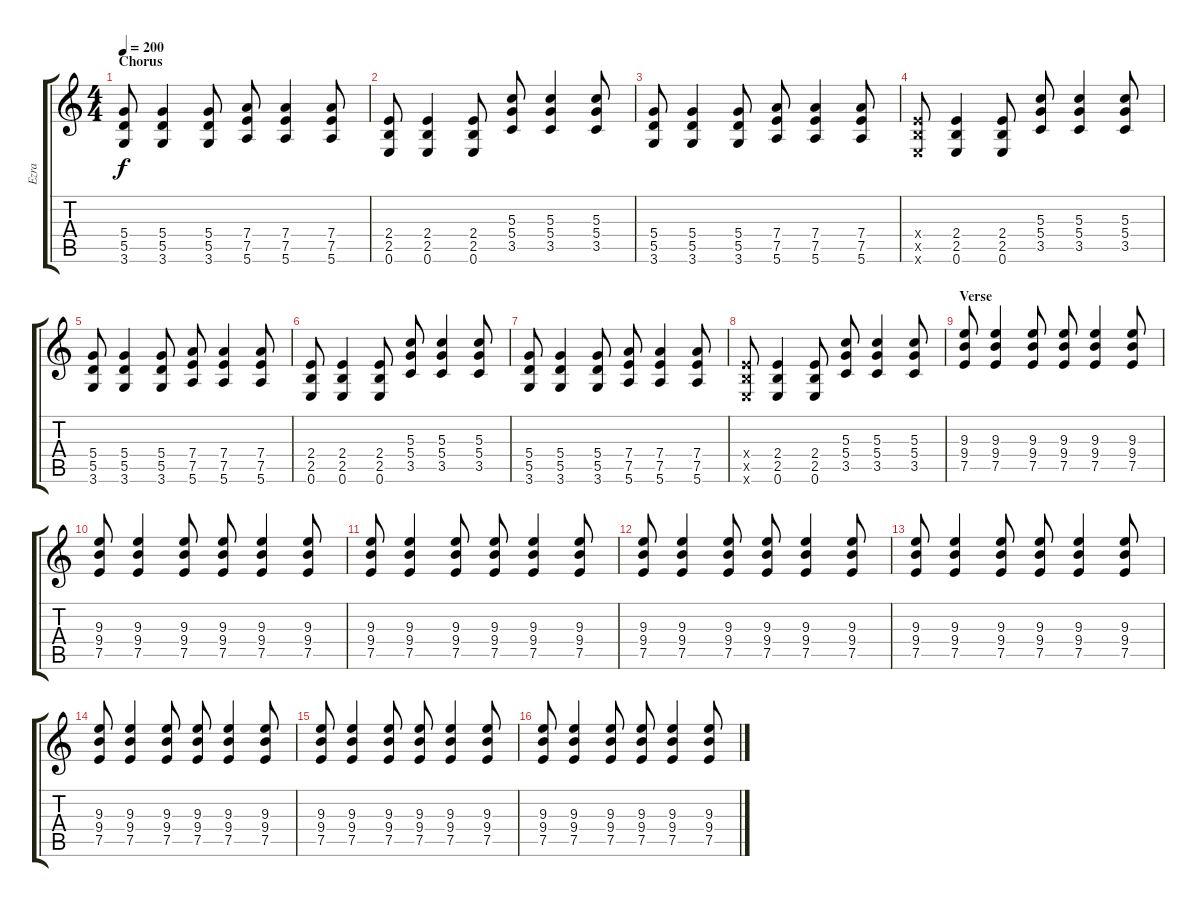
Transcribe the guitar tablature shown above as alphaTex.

\track ("Ezra" "Ezra") {instrument distortionguitar}
\staff {score tabs}
\tuning (E4 B3 G3 D3 A2 E2) {hide}
\ts (4 4)
\section ("" "Chorus")
\tempo 200
\clef g2
\ks c
(5.4 5.5 3.6).8{dy f} (5.4 5.5 3.6).4 (5.4 5.5 3.6).8 (7.4 7.5 5.6).8 (7.4 7.5 5.6).4 (7.4 7.5 5.6).8 |
(2.4 2.5 0.6).8 (2.4 2.5 0.6).4 (2.4 2.5 0.6).8 (5.3 5.4 3.5).8 (5.3 5.4 3.5).4 (5.3 5.4 3.5).8 |
(5.4 5.5 3.6).8 (5.4 5.5 3.6).4 (5.4 5.5 3.6).8 (7.4 7.5 5.6).8 (7.4 7.5 5.6).4 (7.4 7.5 5.6).8 |
(2.4{x} 2.5{x} 0.6{x}).8 (2.4 2.5 0.6).4 (2.4 2.5 0.6).8 (5.3 5.4 3.5).8 (5.3 5.4 3.5).4 (5.3 5.4 3.5).8 |
(5.4 5.5 3.6).8 (5.4 5.5 3.6).4 (5.4 5.5 3.6).8 (7.4 7.5 5.6).8 (7.4 7.5 5.6).4 (7.4 7.5 5.6).8 |
(2.4 2.5 0.6).8 (2.4 2.5 0.6).4 (2.4 2.5 0.6).8 (5.3 5.4 3.5).8 (5.3 5.4 3.5).4 (5.3 5.4 3.5).8 |
(5.4 5.5 3.6).8 (5.4 5.5 3.6).4 (5.4 5.5 3.6).8 (7.4 7.5 5.6).8 (7.4 7.5 5.6).4 (7.4 7.5 5.6).8 |
(2.4{x} 2.5{x} 0.6{x}).8 (2.4 2.5 0.6).4 (2.4 2.5 0.6).8 (5.3 5.4 3.5).8 (5.3 5.4 3.5).4 (5.3 5.4 3.5).8 |
\section ("" "Verse")
(9.3 9.4 7.5).8 (9.3 9.4 7.5).4 (9.3 9.4 7.5).8 (9.3 9.4 7.5).8 (9.3 9.4 7.5).4 (9.3 9.4 7.5).8 |
(9.3 9.4 7.5).8 (9.3 9.4 7.5).4 (9.3 9.4 7.5).8 (9.3 9.4 7.5).8 (9.3 9.4 7.5).4 (9.3 9.4 7.5).8 |
(9.3 9.4 7.5).8 (9.3 9.4 7.5).4 (9.3 9.4 7.5).8 (9.3 9.4 7.5).8 (9.3 9.4 7.5).4 (9.3 9.4 7.5).8 |
(9.3 9.4 7.5).8 (9.3 9.4 7.5).4 (9.3 9.4 7.5).8 (9.3 9.4 7.5).8 (9.3 9.4 7.5).4 (9.3 9.4 7.5).8 |
(9.3 9.4 7.5).8 (9.3 9.4 7.5).4 (9.3 9.4 7.5).8 (9.3 9.4 7.5).8 (9.3 9.4 7.5).4 (9.3 9.4 7.5).8 |
(9.3 9.4 7.5).8 (9.3 9.4 7.5).4 (9.3 9.4 7.5).8 (9.3 9.4 7.5).8 (9.3 9.4 7.5).4 (9.3 9.4 7.5).8 |
(9.3 9.4 7.5).8 (9.3 9.4 7.5).4 (9.3 9.4 7.5).8 (9.3 9.4 7.5).8 (9.3 9.4 7.5).4 (9.3 9.4 7.5).8 |
(9.3 9.4 7.5).8 (9.3 9.4 7.5).4 (9.3 9.4 7.5).8 (9.3 9.4 7.5).8 (9.3 9.4 7.5).4 (9.3 9.4 7.5).8
